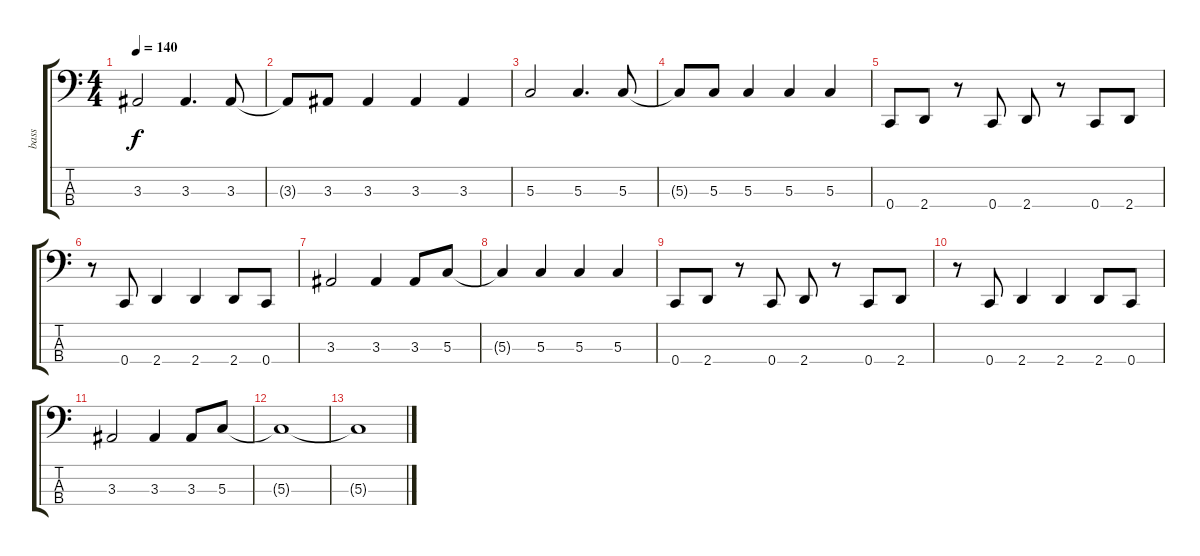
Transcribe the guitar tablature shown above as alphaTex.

\track ("bass" "bass") {instrument electricbassfinger}
\staff {score tabs}
\tuning (F2 C2 G1 C1) {hide}
\ts (4 4)
\tempo 140
\clef f4
\ks c
3.3.2{dy f} 3.3.4{d} 3.3.8 |
3.3{t}.8 3.3.8 3.3.4 3.3.4 3.3.4 |
5.3.2 5.3.4{d} 5.3.8 |
5.3{t}.8 5.3.8 5.3.4 5.3.4 5.3.4 |
0.4.8 2.4.8 r.8 0.4.8 2.4.8 r.8 0.4.8 2.4.8 |
r.8 0.4.8 2.4.4 2.4.4 2.4.8 0.4.8 |
3.3.2 3.3.4 3.3.8 5.3.8 |
5.3{t}.4 5.3.4 5.3.4 5.3.4 |
0.4.8 2.4.8 r.8 0.4.8 2.4.8 r.8 0.4.8 2.4.8 |
r.8 0.4.8 2.4.4 2.4.4 2.4.8 0.4.8 |
3.3.2 3.3.4 3.3.8 5.3.8 |
5.3{t}.1 |
5.3{t}.1
